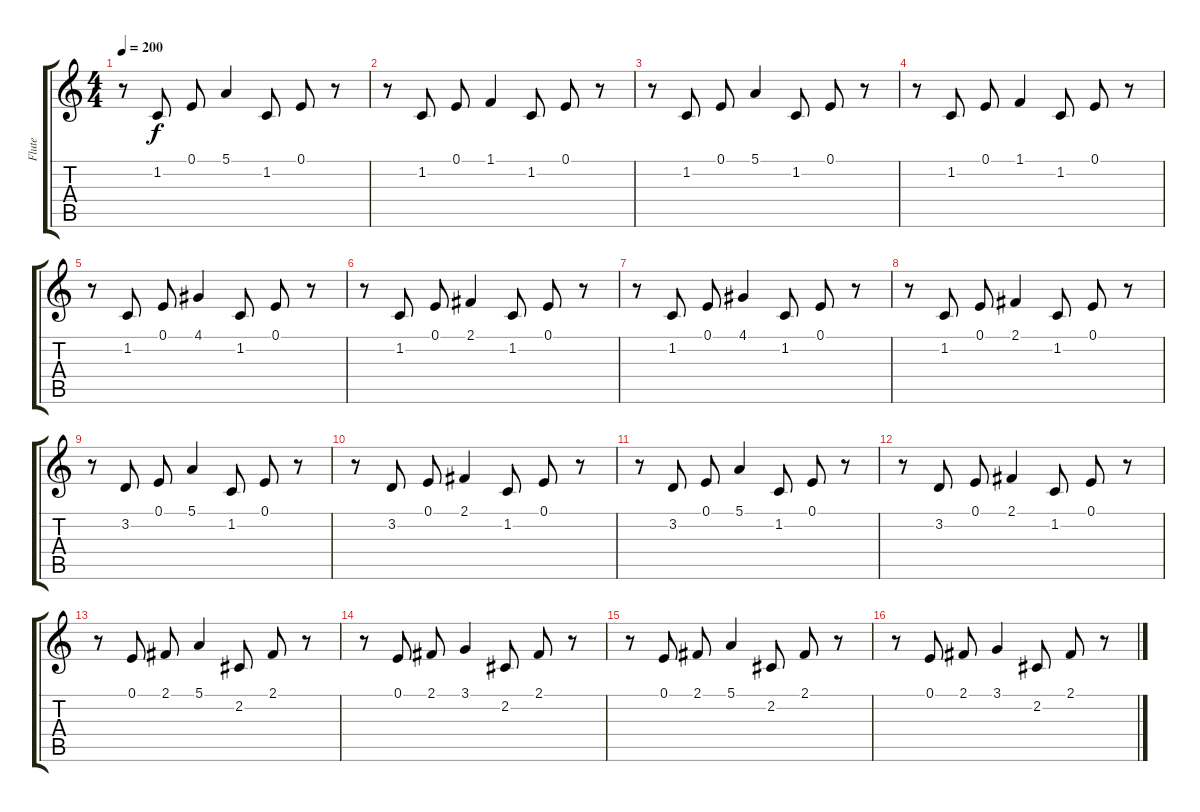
\track ("Flute" "Flute") {instrument flute}
\staff {score tabs}
\tuning (E4 B3 G3 D3 A2 E2) {hide}
\ts (4 4)
\tempo 200
\clef g2
\ks c
r.8{dy f} 1.2.8 0.1.8 5.1.4 1.2.8 0.1.8 r.8 |
r.8 1.2.8 0.1.8 1.1.4 1.2.8 0.1.8 r.8 |
r.8 1.2.8 0.1.8 5.1.4 1.2.8 0.1.8 r.8 |
r.8 1.2.8 0.1.8 1.1.4 1.2.8 0.1.8 r.8 |
r.8 1.2.8 0.1.8 4.1.4 1.2.8 0.1.8 r.8 |
r.8 1.2.8 0.1.8 2.1.4 1.2.8 0.1.8 r.8 |
r.8 1.2.8 0.1.8 4.1.4 1.2.8 0.1.8 r.8 |
r.8 1.2.8 0.1.8 2.1.4 1.2.8 0.1.8 r.8 |
r.8 3.2.8 0.1.8 5.1.4 1.2.8 0.1.8 r.8 |
r.8 3.2.8 0.1.8 2.1.4 1.2.8 0.1.8 r.8 |
r.8 3.2.8 0.1.8 5.1.4 1.2.8 0.1.8 r.8 |
r.8 3.2.8 0.1.8 2.1.4 1.2.8 0.1.8 r.8 |
r.8 0.1.8 2.1.8 5.1.4 2.2.8 2.1.8 r.8 |
r.8 0.1.8 2.1.8 3.1.4 2.2.8 2.1.8 r.8 |
r.8 0.1.8 2.1.8 5.1.4 2.2.8 2.1.8 r.8 |
r.8 0.1.8 2.1.8 3.1.4 2.2.8 2.1.8 r.8
